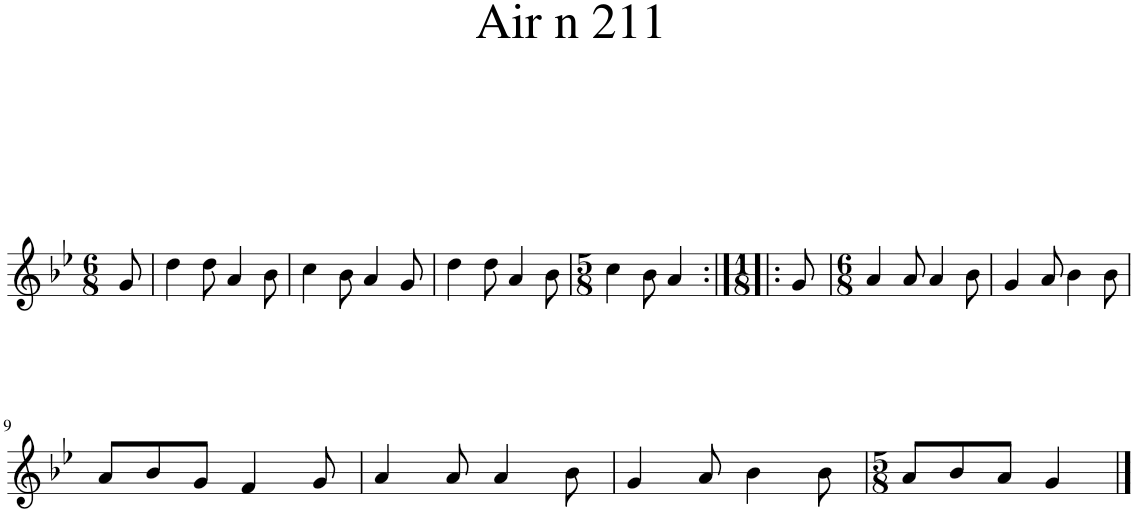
**kern
*part1
*staff1
*I"Piano
*I'Pno.
*clefG2
*k[b-e-]
*M6/8
=1
8g/
=2
4dd\
8dd\
4a/
8b-\
=3
4cc\
8b-\
4a/
8g/
=4
4dd\
8dd\
4a/
8b-\
=5
*M5/8
4cc\
8b-\
4a/
=6:|!|:
*M1/8
8g/
=7
*M6/8
4a/
8a/
4a/
8b-\
=8
4g/
8a/
4b-\
8b-\
!!LO:LB:g=z
=9
8a/L
8b-/
8g/J
4f/
8g/
=10
4a/
8a/
4a/
8b-\
=11
4g/
8a/
4b-\
8b-\
=12
*M5/8
8a/L
8b-/
8a/J
4g/
==
*-
